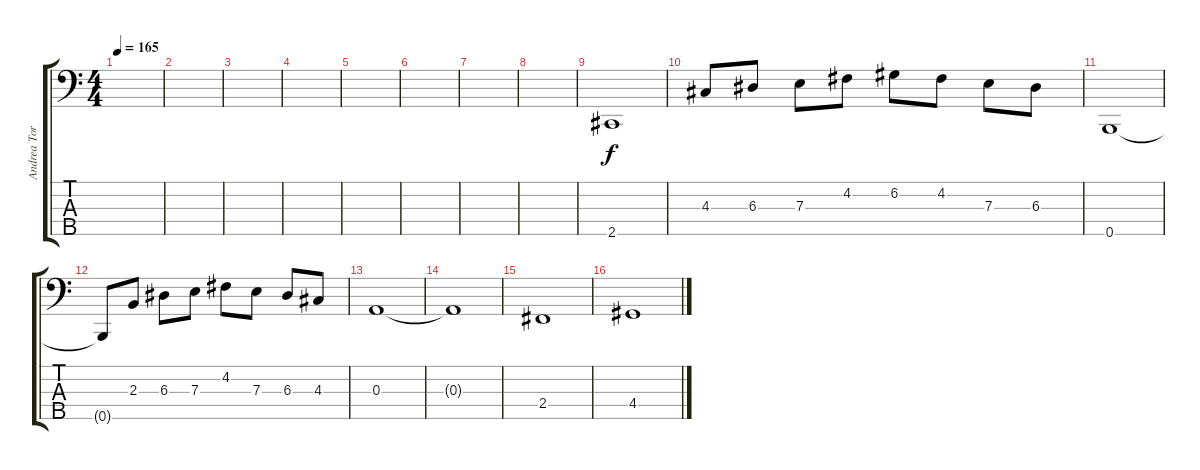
\track ("Andrea Torricini (Bass)" "Andrea Tor") {instrument electricbassfinger}
\staff {score tabs}
\tuning (G2 D2 A1 E1 B0) {hide}
\ts (4 4)
\tempo 165
\clef f4
\ks c
|
|
|
|
|
|
|
|
2.5.1 |
4.3.8 6.3.8 7.3.8 4.2.8 6.2.8 4.2.8 7.3.8 6.3.8 |
0.5.1 |
0.5{t}.8 2.3.8 6.3.8 7.3.8 4.2.8 7.3.8 6.3.8 4.3.8 |
0.3.1 |
0.3{t}.1 |
2.4.1 |
4.4.1
